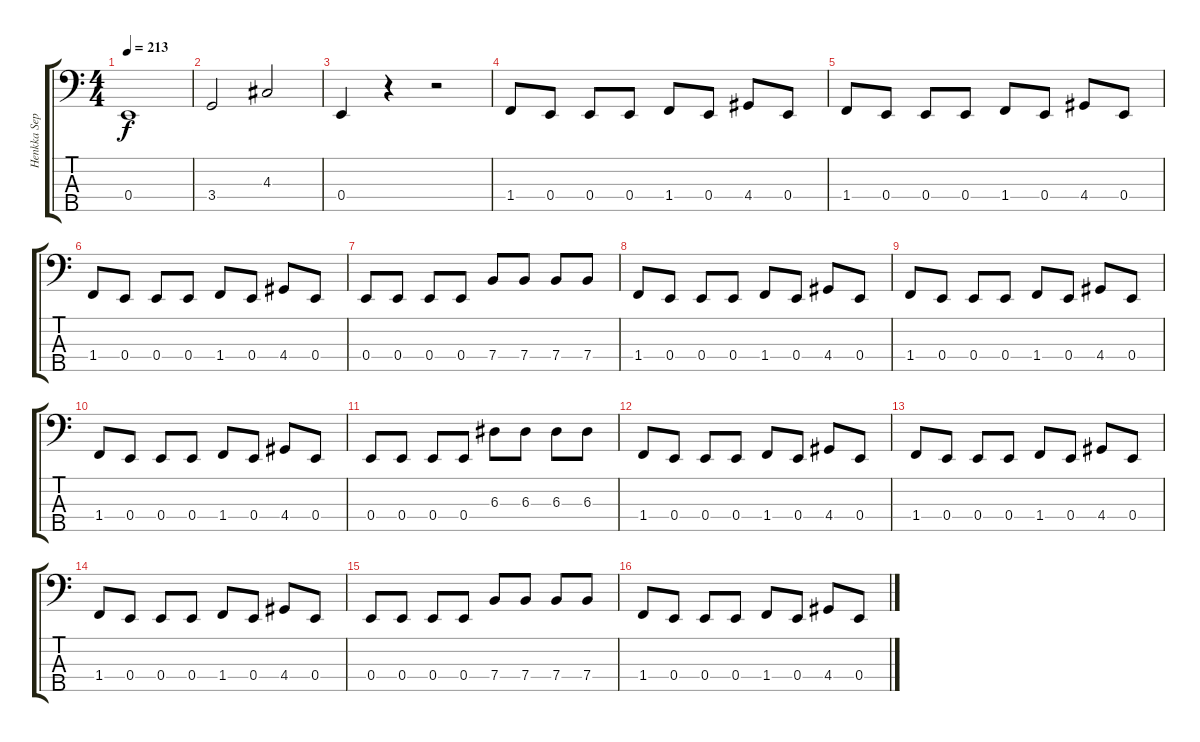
\track ("Henkka Seppälä" "Henkka Sep") {instrument electricbasspick}
\staff {score tabs}
\tuning (G2 D2 A1 E1 B0) {hide}
\ts (4 4)
\tempo 213
\clef f4
\ks c
0.4.1{dy f} |
3.4.2 4.3.2 |
0.4.4 r.4 r.2 |
1.4.8 0.4.8 0.4.8 0.4.8 1.4.8 0.4.8 4.4.8 0.4.8 |
1.4.8 0.4.8 0.4.8 0.4.8 1.4.8 0.4.8 4.4.8 0.4.8 |
1.4.8 0.4.8 0.4.8 0.4.8 1.4.8 0.4.8 4.4.8 0.4.8 |
0.4.8 0.4.8 0.4.8 0.4.8 7.4.8 7.4.8 7.4.8 7.4.8 |
1.4.8 0.4.8 0.4.8 0.4.8 1.4.8 0.4.8 4.4.8 0.4.8 |
1.4.8 0.4.8 0.4.8 0.4.8 1.4.8 0.4.8 4.4.8 0.4.8 |
1.4.8 0.4.8 0.4.8 0.4.8 1.4.8 0.4.8 4.4.8 0.4.8 |
0.4.8 0.4.8 0.4.8 0.4.8 6.3.8 6.3.8 6.3.8 6.3.8 |
1.4.8 0.4.8 0.4.8 0.4.8 1.4.8 0.4.8 4.4.8 0.4.8 |
1.4.8 0.4.8 0.4.8 0.4.8 1.4.8 0.4.8 4.4.8 0.4.8 |
1.4.8 0.4.8 0.4.8 0.4.8 1.4.8 0.4.8 4.4.8 0.4.8 |
0.4.8 0.4.8 0.4.8 0.4.8 7.4.8 7.4.8 7.4.8 7.4.8 |
1.4.8 0.4.8 0.4.8 0.4.8 1.4.8 0.4.8 4.4.8 0.4.8
